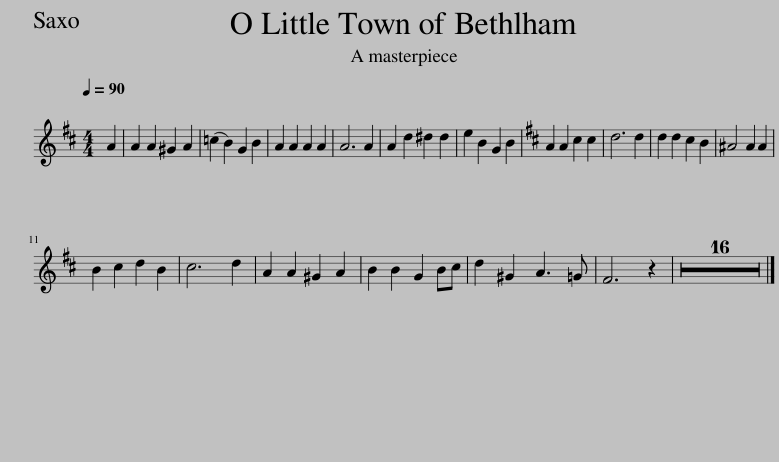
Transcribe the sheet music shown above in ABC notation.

X:1
L:1/8
Q:1/4=90
M:4/4
I:linebreak $
K:none
V:1 treble transpose=-9
V:1
[K:D] A2 | A2 A2 ^G2 A2 | (=c2 B2) G2 B2 | A2 A2 A2 A2 | A6 A2 | %5
 A2 d2 ^d2 d2 | e2 B2 G2 B2 |[K:D] A2 A2 c2 c2 | d6 d2 | d2 d2 c2 B2 | %10
 ^A4 A2 A2 |$ B2 c2 d2 B2 | c6 d2 | A2 A2 ^G2 A2 | B2 B2 G2 Bc | %15
 d2 ^G2 A3 =G | F6 z2 | z8 | z8 | z8 | %20
 z8 | z8 | z8 | z8 | z8 | %25
 z8 | z8 | z8 | z8 | z8 | %30
 z8 | z8 | z8 |] %33
